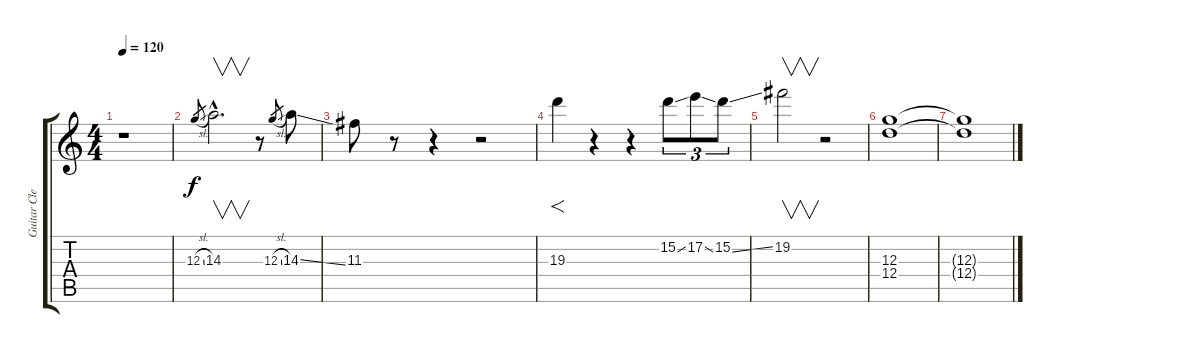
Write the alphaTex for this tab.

\track ("Guitar Clean Solo" "Guitar Cle") {instrument electricguitarclean}
\staff {score tabs}
\tuning (E4 B3 G3 D3 A2 E2) {hide}
\ts (4 4)
\tempo 120
\clef g2
\ks c
r.1{dy f} |
12.3{sl}.8{gr} 14.3{hac}.2{v d} r.8 12.3{sl}.8{gr} 14.3{ss}.8 |
11.3.8 r.8 r.4 r.2 |
19.3.4{f} r.4 r.4 15.2{ss}.8{tu (3 2)} 17.2{ss}.8{tu (3 2)} 15.2{ss}.8{tu (3 2)} |
19.2.2{v} r.2 |
(12.3 12.4).1 |
(12.3{t} 12.4{t}).1
